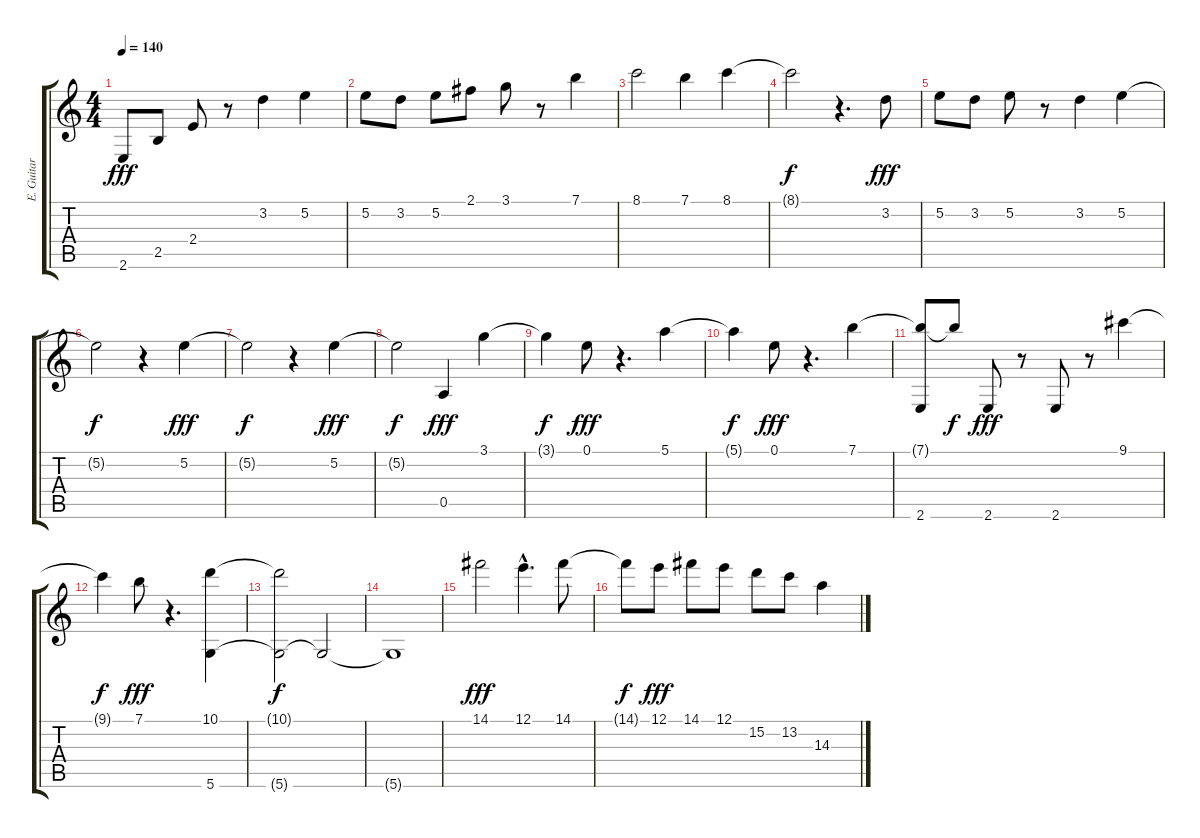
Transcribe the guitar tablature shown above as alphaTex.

\track ("E. Guitar 3" "E. Guitar ") {instrument distortionguitar}
\staff {score tabs}
\tuning (E4 B3 G3 D3 A2 D2) {hide}
\ts (4 4)
\tempo 140
\clef g2
\ks c
2.6.8{dy fff} 2.5.8 2.4.8 r.8 3.2.4 5.2.4 |
5.2.8 3.2.8 5.2.8 2.1.8 3.1.8 r.8 7.1.4 |
8.1.2 7.1.4 8.1.4 |
8.1{t}.2{dy f} r.4{d} 3.2.8{dy fff} |
5.2.8 3.2.8 5.2.8 r.8 3.2.4 5.2.4 |
5.2{t}.2{dy f} r.4 5.2.4{dy fff} |
5.2{t}.2{dy f} r.4 5.2.4{dy fff} |
5.2{t}.2{dy f} 0.5.4{dy fff} 3.1.4 |
3.1{t}.4{dy f} 0.1.8{dy fff} r.4{d} 5.1.4 |
5.1{t}.4{dy f} 0.1.8{dy fff} r.4{d} 7.1.4 |
(7.1{t} 2.6).8 7.1{t}.8{dy f} 2.6.8{dy fff} r.8 2.6.8 r.8 9.1.4 |
9.1{t}.4{dy f} 7.1.8{dy fff} r.4{d} (10.1 5.6).4 |
(10.1{t} 5.6{t}).2{dy f} 5.6{t}.2 |
5.6{t}.1 |
14.1.2{dy fff} 12.1{hac}.4{d} 14.1.8 |
14.1{t}.8{dy f} 12.1.8{dy fff} 14.1.8 12.1.8 15.2.8 13.2.8 14.3.4
